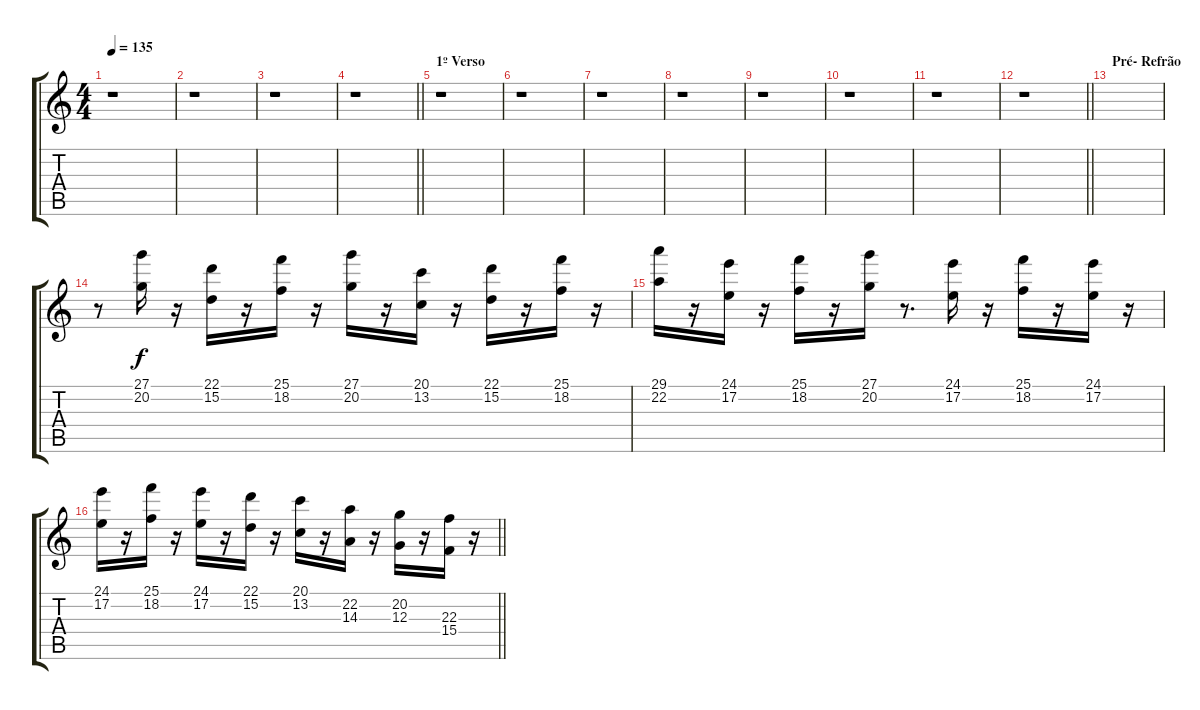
\track "" {instrument stringensemble1}
\staff {score tabs}
\tuning (E4 B3 G3 D3 A2 E2) {hide}
\ts (4 4)
\tempo 135
\clef g2
\ks c
r.1{dy f} |
r.1 |
r.1 |
\barLineRight lightlight
r.1 |
\section ("" "1º Verso")
r.1 |
r.1 |
r.1 |
r.1 |
r.1 |
r.1 |
r.1 |
\barLineRight lightlight
r.1 |
\section ("" "Pré- Refrão")
|
r.8 (27.1 20.2).16 r.16 (22.1 15.2).16 r.16 (25.1 18.2).16 r.16 (27.1 20.2).16 r.16 (20.1 13.2).16 r.16 (22.1 15.2).16 r.16 (25.1 18.2).16 r.16 |
(29.1 22.2).16 r.16 (24.1 17.2).16 r.16 (25.1 18.2).16 r.16 (27.1 20.2).16 r.8{d} (24.1 17.2).16 r.16 (25.1 18.2).16 r.16 (24.1 17.2).16 r.16 |
\barLineRight lightlight
(24.1 17.2).16 r.16 (25.1 18.2).16 r.16 (24.1 17.2).16 r.16 (22.1 15.2).16 r.16 (20.1 13.2).16 r.16 (22.2 14.3).16 r.16 (20.2 12.3).16 r.16 (22.3 15.4).16 r.16
